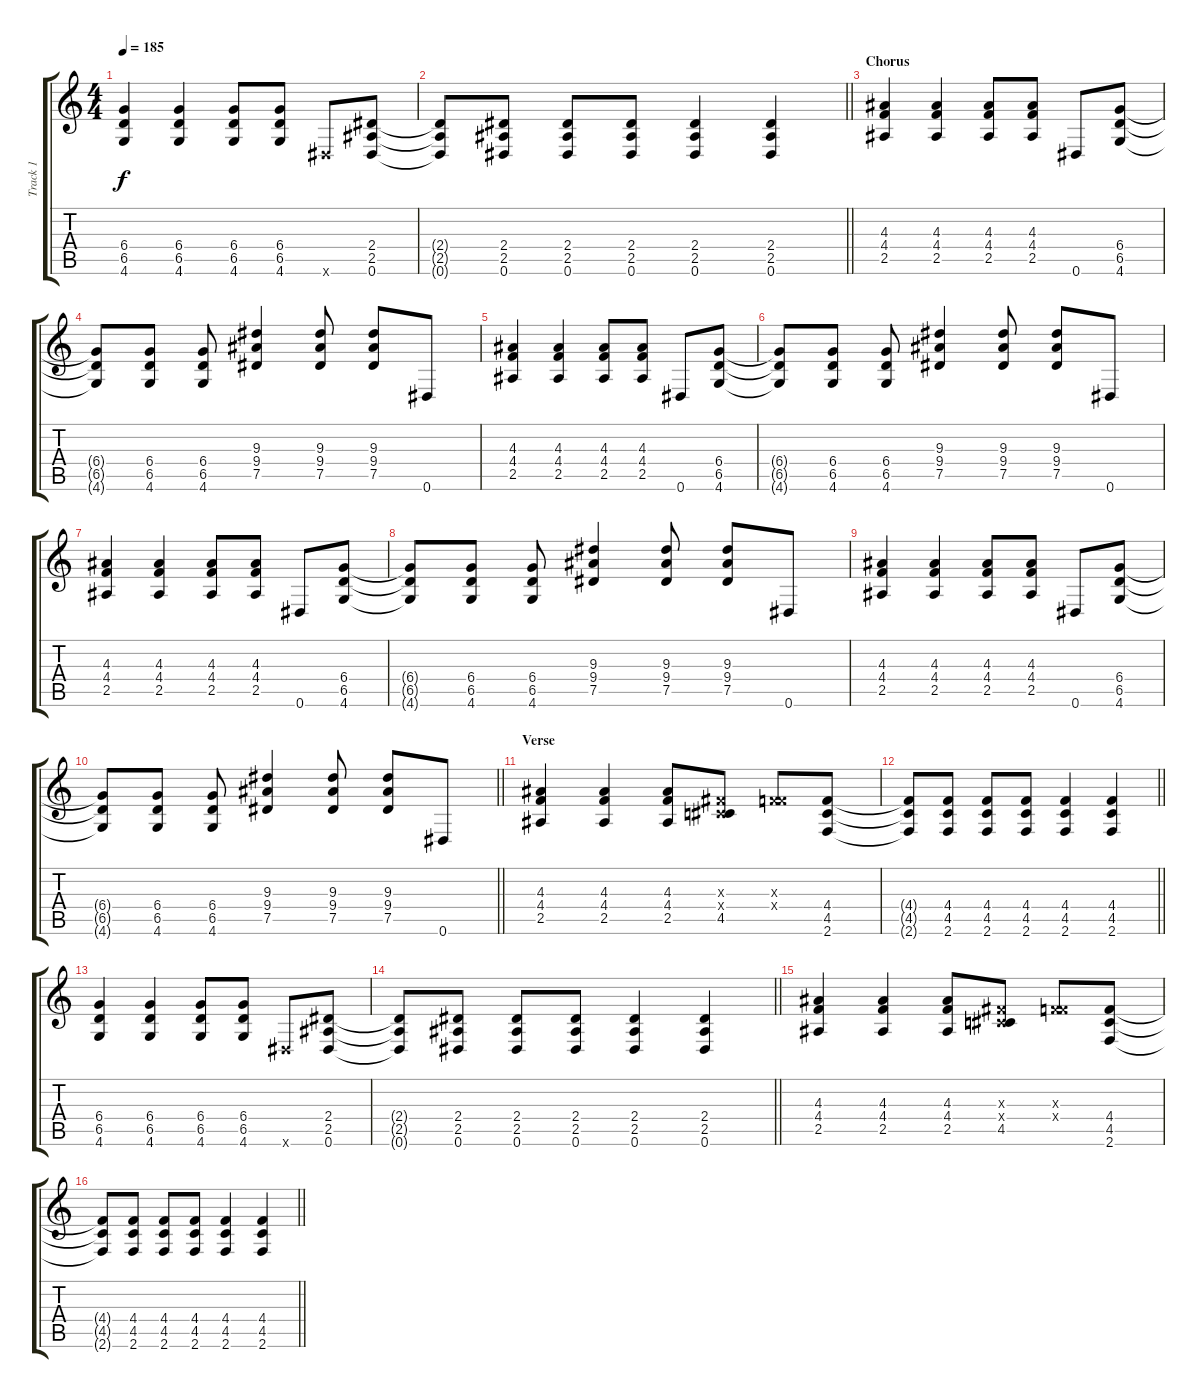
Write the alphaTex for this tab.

\track ("Track 1" "Track 1") {instrument distortionguitar}
\staff {score tabs}
\tuning (Eb4 Bb3 Gb3 Db3 Ab2 Eb2) {hide}
\ts (4 4)
\tempo 185
\clef g2
\ks c
(6.4 6.5 4.6).4{dy f} (6.4 6.5 4.6).4 (6.4 6.5 4.6).8 (6.4 6.5 4.6).8 0.6{x}.8 (2.4 2.5 0.6).8 |
\barLineRight lightlight
(2.4{t} 2.5{t} 0.6{t}).8 (2.4 2.5 0.6).8 (2.4 2.5 0.6).8 (2.4 2.5 0.6).8 (2.4 2.5 0.6).4 (2.4 2.5 0.6).4 |
\section ("" "Chorus")
(4.3 4.4 2.5).4 (4.3 4.4 2.5).4 (4.3 4.4 2.5).8 (4.3 4.4 2.5).8 0.6.8 (6.4 6.5 4.6).8 |
(6.4{t} 6.5{t} 4.6{t}).8 (6.4 6.5 4.6).8 (6.4 6.5 4.6).8 (9.3 9.4 7.5).4 (9.3 9.4 7.5).8 (9.3 9.4 7.5).8 0.6.8 |
(4.3 4.4 2.5).4 (4.3 4.4 2.5).4 (4.3 4.4 2.5).8 (4.3 4.4 2.5).8 0.6.8 (6.4 6.5 4.6).8 |
(6.4{t} 6.5{t} 4.6{t}).8 (6.4 6.5 4.6).8 (6.4 6.5 4.6).8 (9.3 9.4 7.5).4 (9.3 9.4 7.5).8 (9.3 9.4 7.5).8 0.6.8 |
(4.3 4.4 2.5).4 (4.3 4.4 2.5).4 (4.3 4.4 2.5).8 (4.3 4.4 2.5).8 0.6.8 (6.4 6.5 4.6).8 |
(6.4{t} 6.5{t} 4.6{t}).8 (6.4 6.5 4.6).8 (6.4 6.5 4.6).8 (9.3 9.4 7.5).4 (9.3 9.4 7.5).8 (9.3 9.4 7.5).8 0.6.8 |
(4.3 4.4 2.5).4 (4.3 4.4 2.5).4 (4.3 4.4 2.5).8 (4.3 4.4 2.5).8 0.6.8 (6.4 6.5 4.6).8 |
\barLineRight lightlight
(6.4{t} 6.5{t} 4.6{t}).8 (6.4 6.5 4.6).8 (6.4 6.5 4.6).8 (9.3 9.4 7.5).4 (9.3 9.4 7.5).8 (9.3 9.4 7.5).8 0.6.8 |
\section ("" "Verse")
(4.3 4.4 2.5).4 (4.3 4.4 2.5).4 (4.3 4.4 2.5).8 (0.3{x} 0.4{x} 4.5).8 (0.3{x} 4.4{x}).8 (4.4 4.5 2.6).8 |
\barLineRight lightlight
(4.4{t} 4.5{t} 2.6{t}).8 (4.4 4.5 2.6).8 (4.4 4.5 2.6).8 (4.4 4.5 2.6).8 (4.4 4.5 2.6).4 (4.4 4.5 2.6).4 |
(6.4 6.5 4.6).4 (6.4 6.5 4.6).4 (6.4 6.5 4.6).8 (6.4 6.5 4.6).8 0.6{x}.8 (2.4 2.5 0.6).8 |
\barLineRight lightlight
(2.4{t} 2.5{t} 0.6{t}).8 (2.4 2.5 0.6).8 (2.4 2.5 0.6).8 (2.4 2.5 0.6).8 (2.4 2.5 0.6).4 (2.4 2.5 0.6).4 |
(4.3 4.4 2.5).4 (4.3 4.4 2.5).4 (4.3 4.4 2.5).8 (0.3{x} 0.4{x} 4.5).8 (0.3{x} 4.4{x}).8 (4.4 4.5 2.6).8 |
\barLineRight lightlight
(4.4{t} 4.5{t} 2.6{t}).8 (4.4 4.5 2.6).8 (4.4 4.5 2.6).8 (4.4 4.5 2.6).8 (4.4 4.5 2.6).4 (4.4 4.5 2.6).4
